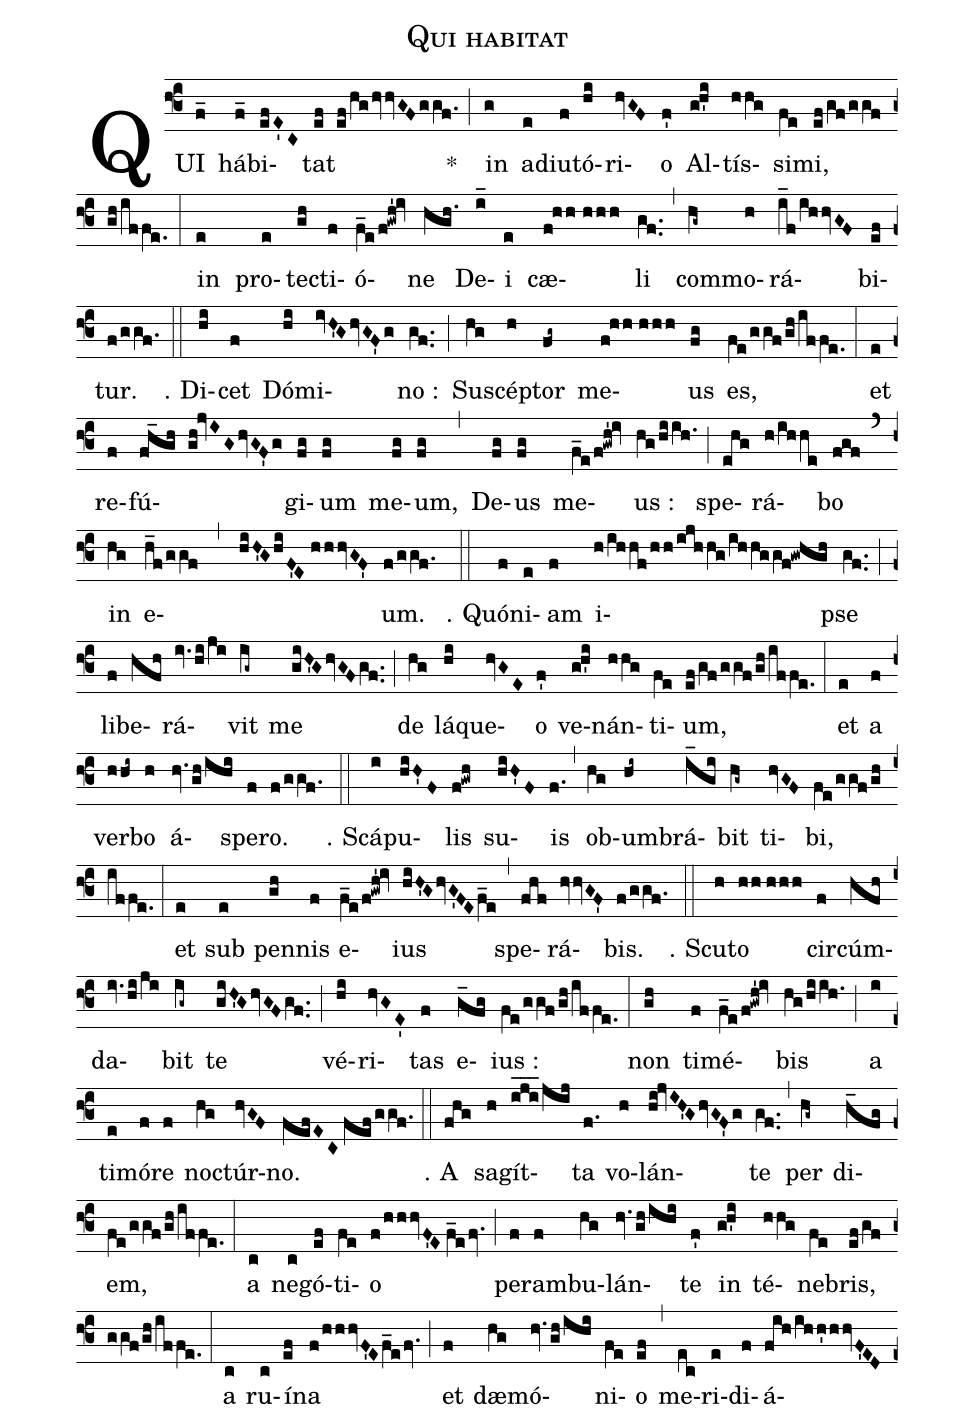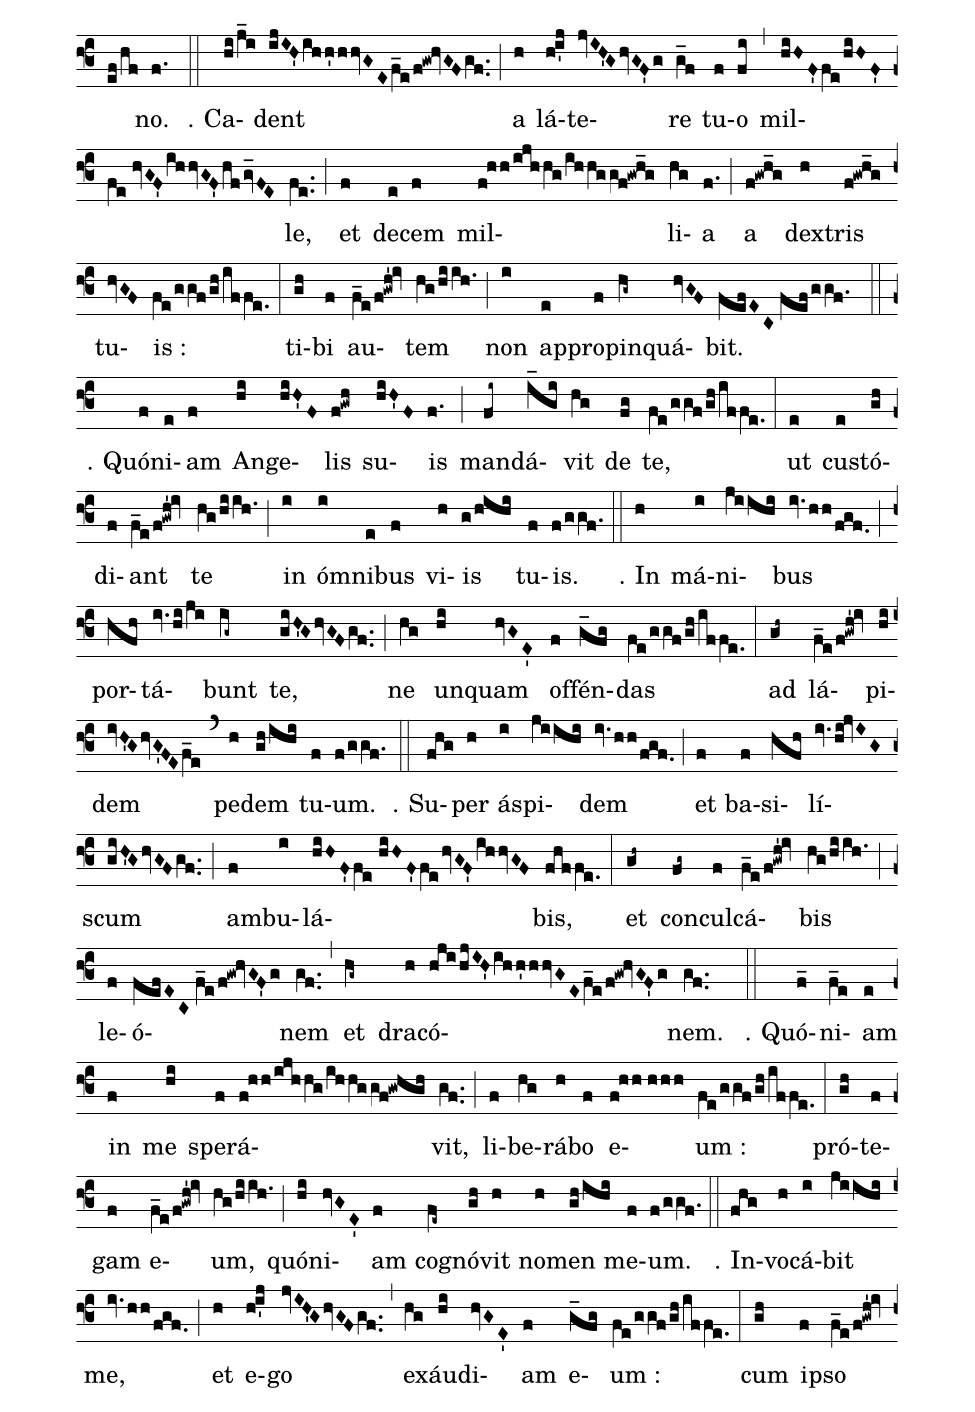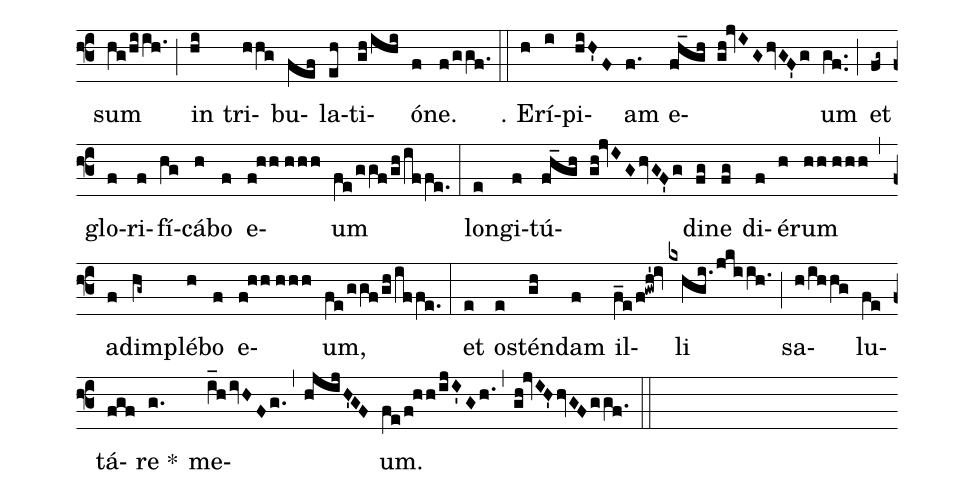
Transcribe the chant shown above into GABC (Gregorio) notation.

name:Qui habitat;
%%
(f3) QUI(f_) há(f_)bi(ef/E'C)tat(ef ef/hg/hvvGFggf.) *(;)
in(g) ad(e)iu(f)tó(hi)ri(hvGF)o(f') Al(g!h'i)tís(hhg)si(fe)mi,(ef/gf/ggf/gh/iffe.) (:)
in(e) pro(e)te(gh)cti(f)ó(f_e/f!gwh'!iv)ne(hgh.) De(i_)i(e) cæ(f!hh//hhh)li(gf..) (,)
com(hg~)mo(h)rá(i_f/ihhvGF)bi(ef)tur.(f/ggf.) (::)

℣. Di(hi)cet(f) Dó(hi)mi(ivH'GhvGF'g)no :(gf..) (;)
Sus(hg)cé(h)ptor(fg~) me(f!hh//hhh)us(fg) es,(fe/ggf/gh/iffe.) (:)
et(e) re(f)fú(fh_gh gh!jvIGhvGF'g)gi(fg)um(fg) me(fg)um,(fg) (,)
De(fg)us(fg) me(f_e/f!gwh'!iv)us :(hg/hiih.) (;)
spe(ehg)rá(h/ihhe)bo(fgf) (`)
in(hg) e(h_f/ggf,hiH'GhiF'E//hhhvGF')um.(f/ggf.) (::)

℣. Quó(f)ni(e)am(f) i(h/ihhf/hh/ijhhg/ihhggf!gwhgh)pse(gf..) (;)
li(f)be(hfh)rá(iv.hi/ji)vit(ig~) me(giH'GhvGFgf..) (;)
de(hg) lá(hi)que(hvGE)o(f') ve(g!h'i)nán(hhg)ti(fe)um,(ef/gf/ggf/gh/iffe.) (:)
et(e) a(f) ver(hhi~)bo(h) á(hv.gh/ihi)spe(f)ro.(f/ggf.) (::)

℣. Scá(i)pu(hiH'F)lis(f!gwh) su(hiH'F)is(f.) (,)
ob(hg)um(hi~)brá(i_gi)bit(hg~) ti(hvGF)bi,(fe/ggf/gh/iffe.) (:)
et(e) sub(e) pen(gh)nis(f) e(f_e/f!gwh'!iv)ius(hiH'GhvG'FEf_e) (,)
spe(fhf)rá(hvvGF')bis.(f/ggf.) (::)

℣. Scu(h)to(hh//hhh) cir(f)cúm(hfh)da(iv.hi/ji)bit(ig~) te(giH'GhvGFgf..) (;)
vé(hi)ri(hvGE')tas(f) e(g_fg)ius :(fe/ggf/gh/iffe.) (:)
non(gh) ti(f)mé(f_e/f!gwh'!iv)bis(hg/hiih.) (;)
a(i) ti(e)mó(f)re(f) no(hg)ctúr(hvGF)no.(fefEC//fef/ggf.) (::)

℣. A(fhg) sa(h)gít(iji___/jij)ta(f.) vo(h)lán(hi!jvIH'GhvGF'g)te(gf..) (,)
per(hg~) di(h_fg)em,(fe/ggf/gh/iffe.) (:)
a(c) neg(c)ó(ef)ti(fe)o(f/hhhvF'E//f_efv.) (;)
per(f)am(f)bu(hg)lán(hv.gh/ihi)te(f') in(g!h'i) té(hhg)ne(fe)bris,(ef/gf/ggf/gh/iffe.) (:)
a(c) ru(c)í(ef)na(f/hhhvF'Ef_efv.) (;)
et(f) dæ(hg)mó(hv.gh/ihi)ni(fe)o(ef) (,)
me(ec)ri(e)di(f)á(fih/ihh'hhvF'EDef/hf)no.(f.) (::)

℣. Ca(hi/j_i)dent(ijIH'ihh'hhvGE/f_e/f!gw!hvGFgf..) (;)
a(h) lá(h!i'j)te(jvIH'GhvGF'g)re(g_f) tu(f)o(fi) (,)
mil(hiHF'fe/hiHF'fe//hvGF'ihhvGF'hfgv_FE)le,(fe..) (;)
et(f) de(e)cem(f) mil(f!hh/ijhhg/ihhggf!gwh_g)li(hg)a(f.) (;)
a(f!gwh_g) dex(h)tris(f!gwh_g) tu(hvGF)is :(fe/ggf/gh/iffe.) (:)
ti(gh)bi(f) au(f_e/f!gwh'!iv)tem(hg/hiih.) (;)
non(i) ap(e)pro(f)pin(hg~)quá(hvGF)bit.(fefEC//fef/ggf.) (::)

℣. Quó(f)ni(e)am(f) An(hi)ge(hiH'F)lis(f!gwh) su(hiH'F)is(f.) (;)
man(fi~)dá(i_gi)vit(hg) de(fg) te,(fe/ggf/gh/iffe.) (:)
ut(e) cu(e)stó(gh)di(f)ant(f_e/f!gwh'!iv) te(hg/hiih.) (;)
in(i) ó(i)mni(e)bus(f) vi(h)is(g/hihi) tu(f)is.(f/ggf.) (::)

℣. In(h) má(i)ni(jiihi)bus(iv.hh/fgf.) (;)
por(hfh)tá(iv.hi/ji)bunt(ig~) te,(giH'GhvGFgf..) (;)
ne(hg) un(hi)quam(hvGE') of(f)fén(g_fg)das(fe/ggf/gh/iffe.) (:)
ad(gh~) lá(f_e/f!gwh'!iv)pi(hi)dem(ivH'GhvG'FEf_e) (`)
pe(h)dem(gh/ihi) tu(f)um.(f/ggf.) (::)

℣. Su(fhg)per(h) á(i)spi(jiihi)dem(iv.hh/fgf.) (;)
et(f) ba(f)si(hfh)lí(iv.hi!jvIG)scum(giH'GhvGFgf..) (;)
am(f)bu(i)lá(hiHF'fe//hiHF'fe/hvGF'ihhvGF)bis,(fhffe.) (:)
et(gh~) con(fg~)cul(f)cá(f_e/f!gwh'!iv)bis(hg/hiih.) (;)
le(f)ó(fefEC//f_e/f!gw!hvGF'g)nem(gf..) (,)
et(hg~) dra(h)có(hji/hjIH'ihh'hhvGEf_e/f!gw!hvGF'g)nem.(gf..) (::)

℣. Quó(f_)ni(f_e)am(e) in(f) me(hi) spe(f)rá(f!hh/ijhhg/ihhggf!gwhgh)vit,(gf..) (;)
li(f)be(hg)rá(h)bo(f) e(f!hh//hhh)um :(fe/ggf/gh/iffe.) (:)
pró(gh)te(f)gam(f) e(f_e/f!gwh'!iv)um,(hg/hiih.) (;)
quó(hi)ni(hvGE')am(f) co(fe~)gnó(gh)vit(h) no(h)men(gh/ihi) me(f)um.(f/ggf.) (::)

℣. In(fhg)vo(h)cá(i)bit(jiihi) me,(iv.hh/fgf.) (;)
et(h) e(h!i'j)go(jvIH'GhvGFgf..) (,)
ex(hg)áu(hi)di(hvGE')am(f) e(g_fg)um :(fe/ggf/gh/iffe.) (:)
cum(gh) i(f)pso(f_e/f!gwh'!iv) sum(hg/hiih.) (;)
in(hi) tri(hhg)bu(fef)la(eh)ti(gh/ihi)ó(f)ne.(f/ggf.) (::)

℣. E(h)rí(i)pi(hiH'F)am(f.) e(fh_gh gh!jvIGhvGF'g)um(gf..) (;)
et(fg~) glo(f)ri(f)fí(hg)cá(h)bo(f) e(f!hh//hhh)um(fe/ggf/gh/iffe.) (:)
lon(e)gi(f)tú(fh_gh gh!jvIGhvGF'g)di(fg)ne(fg) di(f)é(h)rum(hh//hhh) (,)
ad(f)im(hg~)plé(h)bo(f) e(f!hh//hhh)um,(fe/ggf/gh/iffe.) (:)
et(e) o(e)stén(gh)dam(f) il(f_e/f!gwh'!iv)li(kxhgi./jkiih.) (;)
sa(h/ihhg)lu(fe)tá(fgf)re *(g.) me(i_hivHFg.,hjijH'GF)um.(fe/f!hh/ijI'Gh.,gh!jvIH'hvGFggf.) (::)
